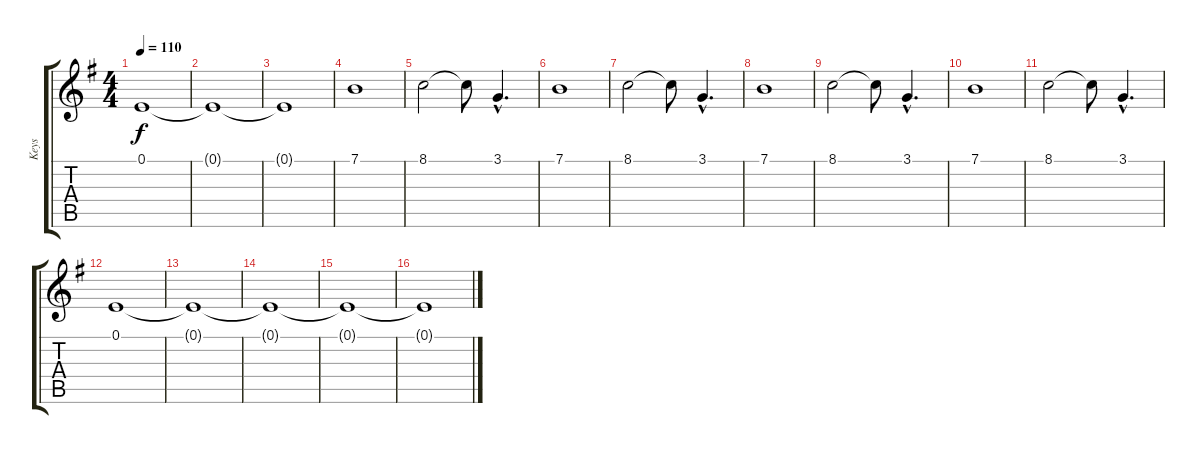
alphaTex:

\track ("Keys" "Keys") {instrument voiceoohs}
\staff {score tabs}
\tuning (E4 B3 G3 D3 A2 E2) {hide}
\ts (4 4)
\tempo 110
\clef g2
\ks eminor
0.1{t}.1{dy f} |
0.1{t}.1 |
0.1{t}.1 |
7.1.1 |
8.1.2 8.1{t}.8 3.1{hac}.4{d} |
7.1.1 |
8.1.2 8.1{t}.8 3.1{hac}.4{d} |
7.1.1 |
8.1.2 8.1{t}.8 3.1{hac}.4{d} |
7.1.1 |
8.1.2 8.1{t}.8 3.1{hac}.4{d} |
0.1.1 |
0.1{t}.1 |
0.1{t}.1 |
0.1{t}.1 |
0.1{t}.1
